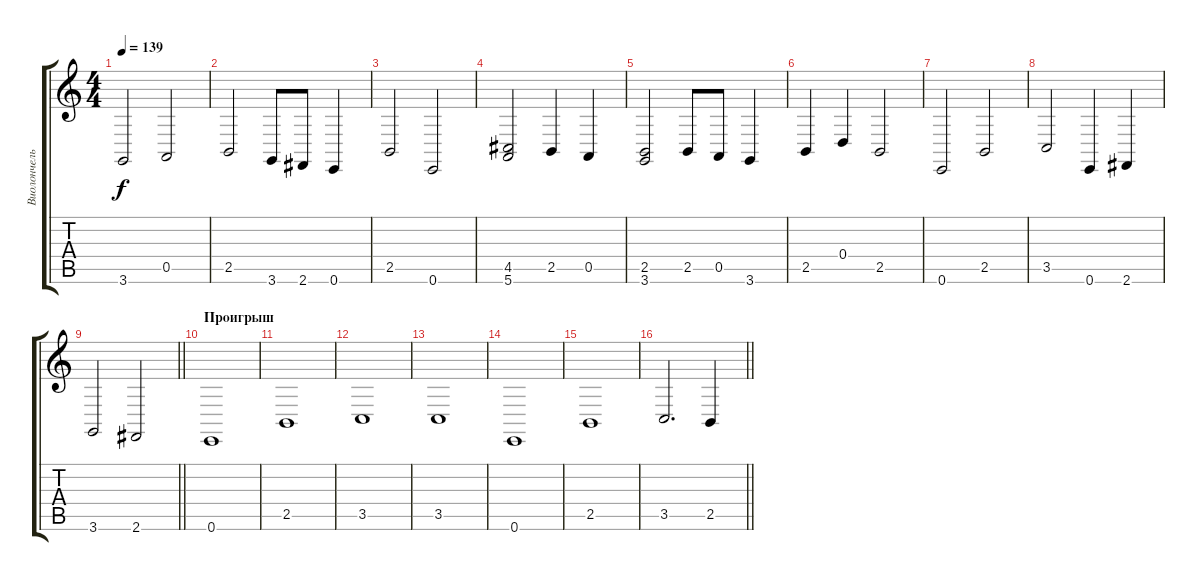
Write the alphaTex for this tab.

\track ("Виолончель" "Виолончель") {instrument stringensemble1}
\staff {score tabs}
\tuning (E4 B3 G3 D3 A2 E2) {hide}
\ts (4 4)
\tempo 139
\clef g2
\ks c
3.6.2{dy f} 0.5.2 |
2.5.2 3.6.8 2.6.8 0.6.4 |
2.5.2 0.6.2 |
(4.5 5.6).2 2.5.4 0.5.4 |
(2.5 3.6).2 2.5.8 0.5.8 3.6.4 |
2.5.4 0.4.4 2.5.2 |
0.6.2 2.5.2 |
3.5.2 0.6.4 2.6.4 |
\barLineRight lightlight
3.6.2 2.6.2 |
\section ("" "Проигрыш")
0.6.1 |
2.5.1 |
3.5.1 |
3.5.1 |
0.6.1 |
2.5.1 |
\barLineRight lightlight
3.5.2{d} 2.5.4
